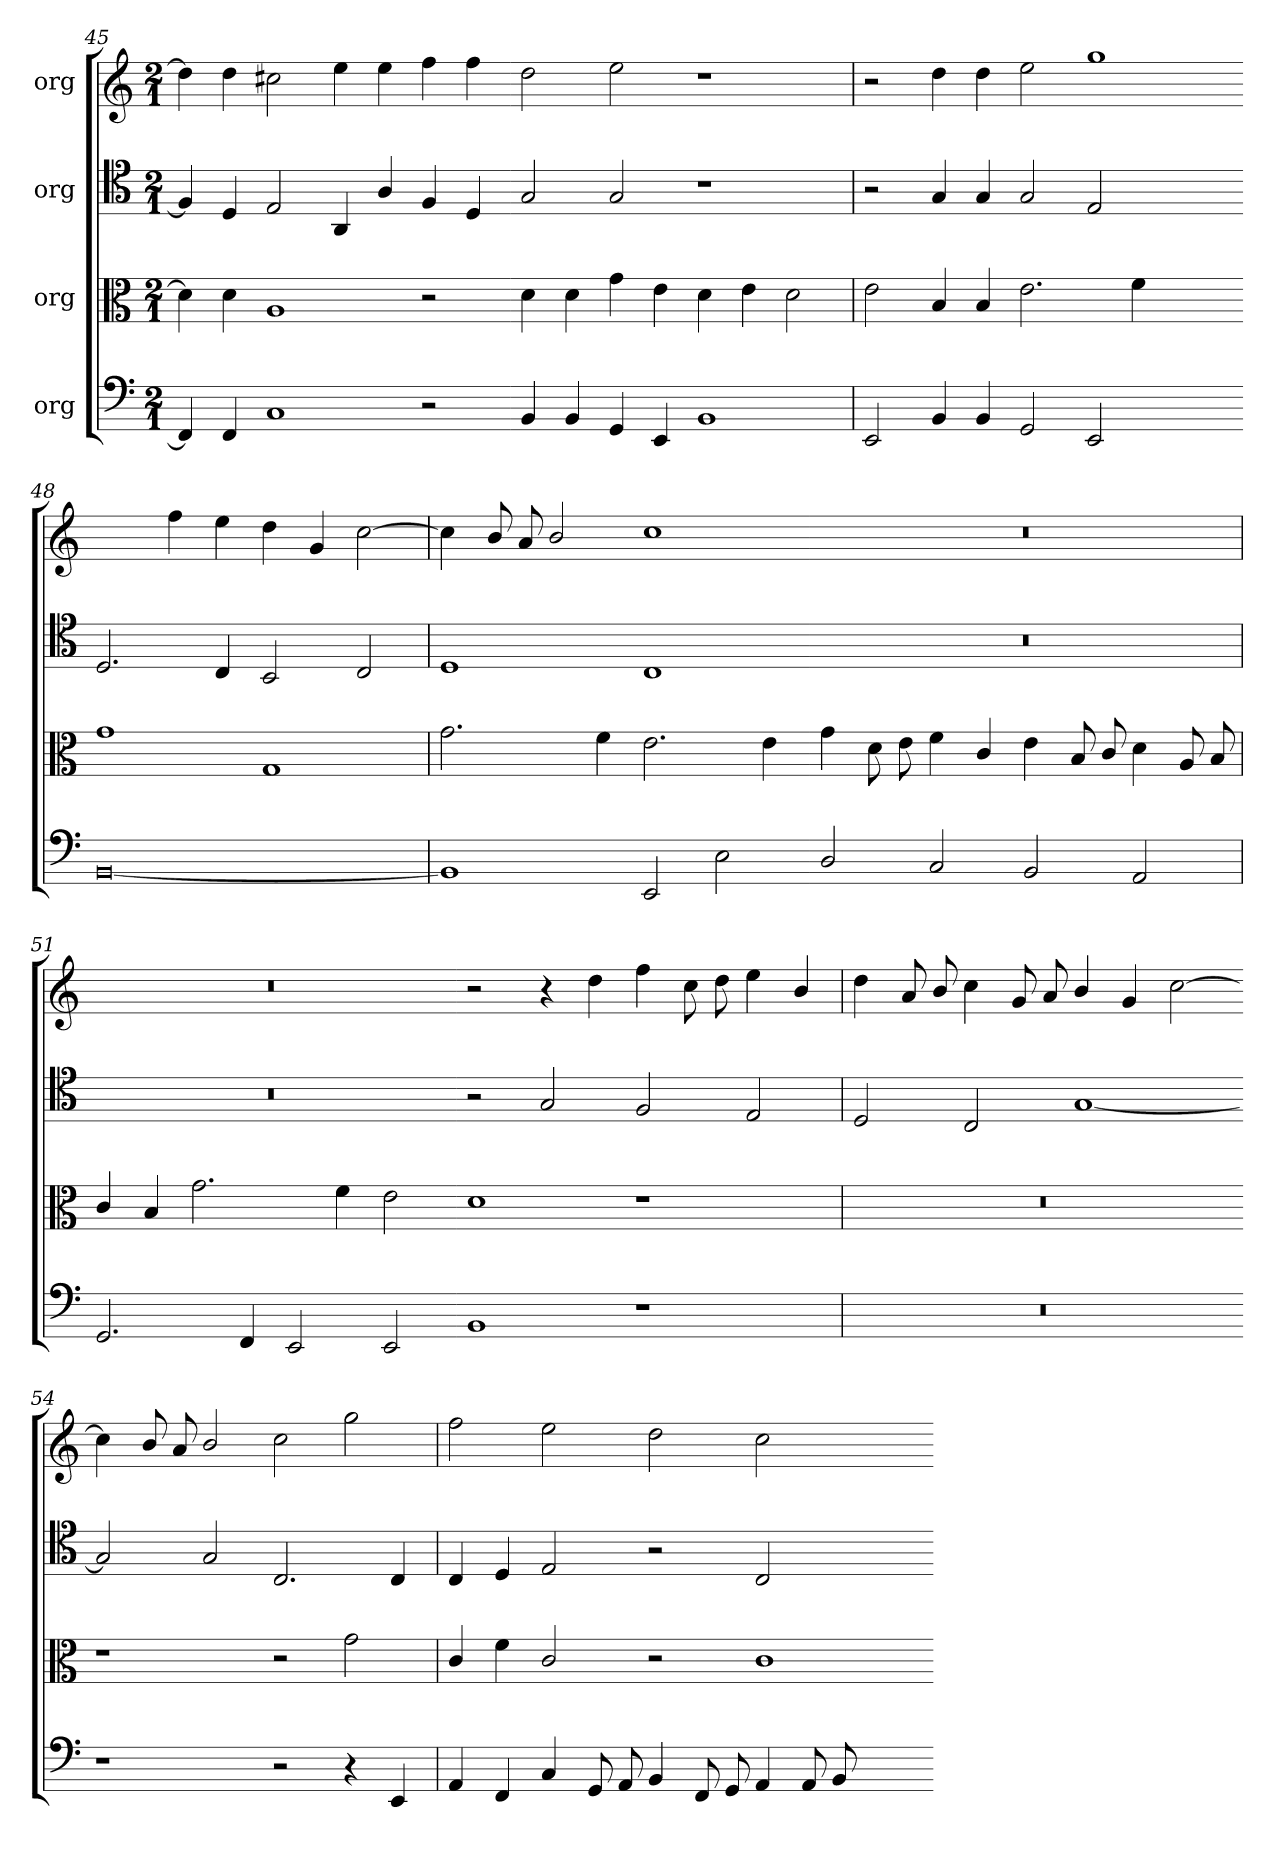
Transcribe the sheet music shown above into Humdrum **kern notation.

**kern	**kern	**kern	**kern
*part4	*part3	*part2	*part1
*staff4	*staff3	*staff2	*staff1
*I"org	*I"org	*I"org	*I"org
*clefF5	*clefC3	*clefC4	*clefG2
*k[]	*k[]	*k[]	*k[]
*C:	*C:	*C:	*C:
*M2/1	*M2/1	*M2/1	*M2/1
=45	=45	=45	=45
4DD/]	4d\]	4F/]	4dd\]
4DD/	4d\	4D/	4dd\
1AA	1A	2E/	2cc#X\
.	.	4AA/	4ee\
.	.	4A/	4ee\
2r	2r	4F/	4ff\
.	.	4D/	4ff\
=46-	=46-	=46-	=46-
4GG/	4d\	2G/	2dd\
4GG/	4d\	.	.
4EE/	4g\	2G/	2ee\
4CC/	4e\	.	.
1GG	4d\	1r	1r
.	4e\	.	.
.	2d\	.	.
=47	=47	=47	=47
2CC/	2e\	2r	2r
4GG/	4B/	4G/	4dd\
4GG/	4B/	4G/	4dd\
2EE/	2.e\	2G/	2ee\
2CC/	.	2E/	1gg
.	4f\	.	.
2ryy	2ryy	2ryy	.
=48-	=48-	=48-	=48-
[0GG	1g	2.D/	2ryy
.	.	.	4ff\
.	.	4C/	4ee\
.	1G	2BB/	4dd\
.	.	.	4g/
.	.	2C/	[2cc\
=49	=49	=49	=49
1GG]	2.g\	1D	4cc!\]
.	.	.	8b/
.	.	.	8a/
.	.	.	2b/
.	4f\	.	.
2CC/	2.e\	1C	1cc
2C\	.	.	.
.	4e\	.	.
=50-	=50-	=50-	=50-
2BB/	4g\	0r	0r
.	8d\	.	.
.	8e\	.	.
2AA/	4f\	.	.
.	4c/	.	.
2GG/	4e\	.	.
.	8B/	.	.
.	8c/	.	.
2FF/	4d\	.	.
.	8A/	.	.
.	8B/	.	.
=51	=51	=51	=51
2.EE/	4c/	0r	0r
.	4B/	.	.
.	2.g\	.	.
4DD/	.	.	.
2CC/	.	.	.
.	4f\	.	.
2CC/	2e\	.	.
=52-	=52-	=52-	=52-
1GG	1d	2r	2r
.	.	2G/	4r
.	.	.	4dd\
1r	1r	2F/	4ff\
.	.	.	8cc\
.	.	.	8dd\
.	.	2E/	4ee\
.	.	.	4b/
=53	=53	=53	=53
0r	0r	2D/	4dd\
.	.	.	8a/
.	.	.	8b/
.	.	2C/	4cc\
.	.	.	8g/
.	.	.	8a/
.	.	[1G	4b/
.	.	.	4g/
.	.	.	[2cc\
=54-	=54-	=54-	=54-
1r	1r	2G/]	4cc\]
.	.	.	8b/
.	.	.	8a/
.	.	2G/	2b/
2r	2r	2.C/	2cc\
4r	2g\	.	2gg\
4CC/	.	4C/	.
=55	=55	=55	=55
4FF/	4c/	4C/	2ff\
4DD/	4f\	4D/	.
4AA/	2c/	2E/	2ee\
8EE/	.	.	.
8FF/	.	.	.
4GG/	2r	2r	2dd\
8DD/	.	.	.
8EE/	.	.	.
4FF/	1c	2C/	2cc\
8FF/	.	.	.
8GG/	.	.	.
2ryy	.	2ryy	2ryy
=-	=-	=-	=-
*-	*-	*-	*-
